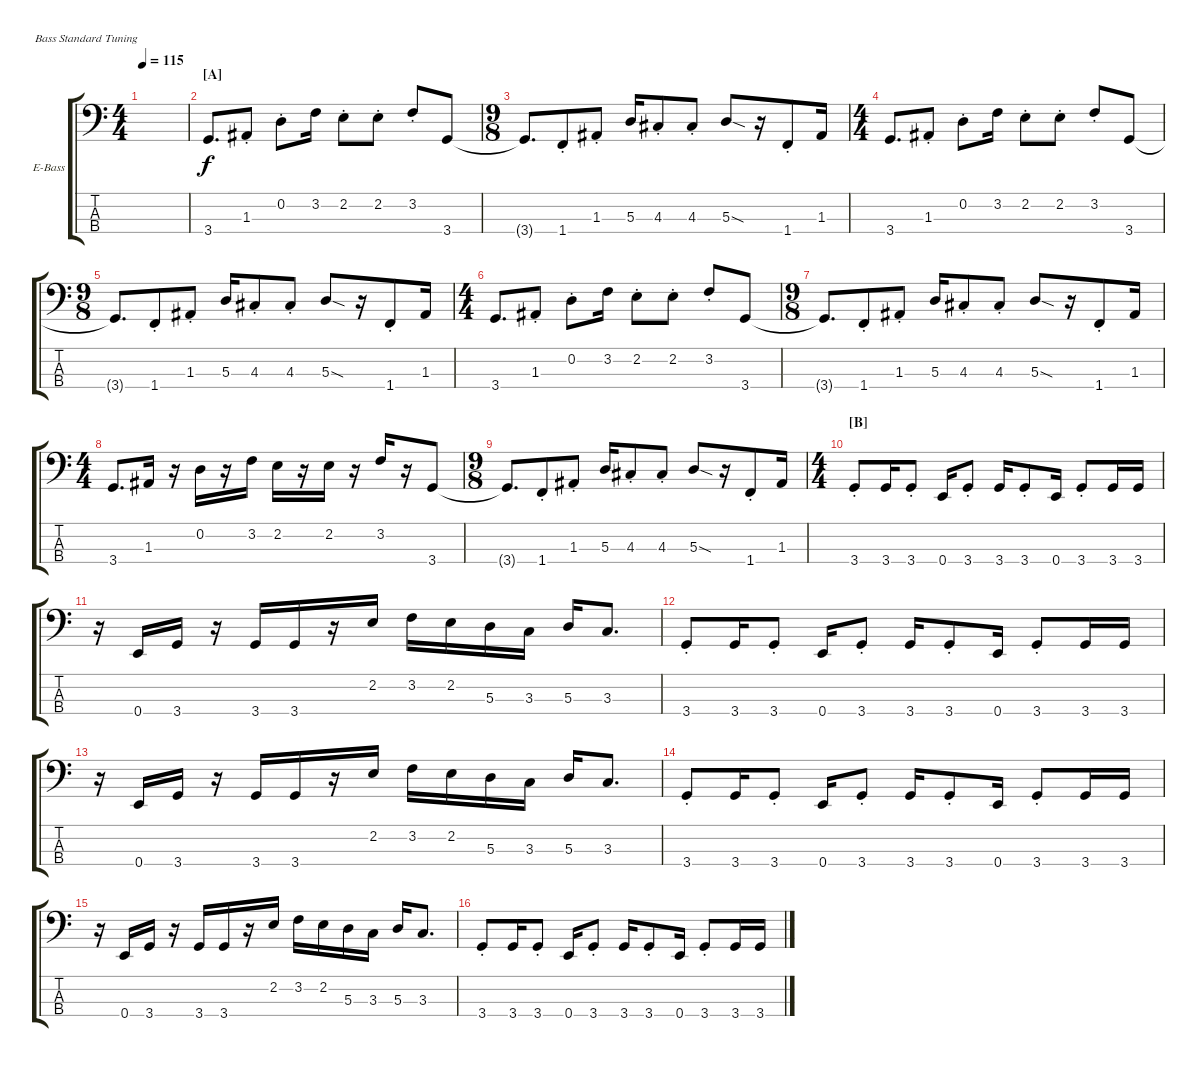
\defaultSystemsLayout 4
\bracketExtendMode groupsimilarinstruments
\firstSystemTrackNameOrientation horizontal
\otherSystemsTrackNameOrientation horizontal
\track ("Basse " "E-Bass") {instrument electricbassfinger}
\staff {score tabs}
\tuning (G2 D2 A1 E1)
\ts (4 4)
\tempo 115
\clef f4
\scale
0.183673
\ks c
|
\section ("A" "")
\scale
0.287284 3.4.8{d} 1.3{st}.8 0.2{st}.8 3.2.16 2.2{st}.8 2.2{st}.8 3.2{st}.8 3.4.8 |
\ts (9 8)
\scale
0.529042 3.4{t}.8{d} 1.4{st}.8 1.3{st}.8 5.3.16 4.3{st}.8 4.3{st}.8 5.3{sod}.8 r.16 1.4{st}.8 1.3.16 |
\ts (4 4)
\scale
0.292743 3.4.8{d} 1.3{st}.8 0.2{st}.8 3.2.16 2.2{st}.8 2.2{st}.8 3.2{st}.8 3.4.8 |
\ts (9 8)
\scale
0.414514 3.4{t}.8{d} 1.4{st}.8 1.3{st}.8 5.3.16 4.3{st}.8 4.3{st}.8 5.3{sod}.8 r.16 1.4{st}.8 1.3.16 |
\ts (4 4)
\scale
0.292743 3.4.8{d} 1.3{st}.8 0.2{st}.8 3.2.16 2.2{st}.8 2.2{st}.8 3.2{st}.8 3.4.8 |
\ts (9 8)
\scale
0.351775 3.4{t}.8{d} 1.4{st}.8 1.3{st}.8 5.3.16 4.3{st}.8 4.3{st}.8 5.3{sod}.8 r.16 1.4{st}.8 1.3.16 |
\ts (4 4)
\scale
0.296451 3.4.8{d} 1.3.16 r.16 0.2.16 r.16 3.2.16 2.2.16 r.16 2.2.16 r.16 3.2.16 r.16 3.4.8 |
\ts (9 8)
\scale
0.351775 3.4{t}.8{d} 1.4{st}.8 1.3{st}.8 5.3.16 4.3{st}.8 4.3{st}.8 5.3{sod}.8 r.16 1.4{st}.8 1.3.16 |
\ts (4 4)
\section ("B" "")
\scale
0.373372 3.4{st}.8 3.4.16 3.4{st}.8 0.4.16 3.4{st}.8 3.4.16 3.4{st}.8 0.4.16 3.4{st}.8 3.4.16 3.4.16 |
\scale
0.332851 r.16 0.4.16 3.4.16 r.16 3.4.16 3.4.16 r.16 2.2.16 3.2.16 2.2.16 5.3.16 3.3.16 5.3.16 3.3.8{d} |
\scale
0.293777 3.4{st}.8 3.4.16 3.4{st}.8 0.4.16 3.4{st}.8 3.4.16 3.4{st}.8 0.4.16 3.4{st}.8 3.4.16 3.4.16 |
\scale
0.346908 r.16 0.4.16 3.4.16 r.16 3.4.16 3.4.16 r.16 2.2.16 3.2.16 2.2.16 5.3.16 3.3.16 5.3.16 3.3.8{d} |
\scale
0.306184 3.4{st}.8 3.4.16 3.4{st}.8 0.4.16 3.4{st}.8 3.4.16 3.4{st}.8 0.4.16 3.4{st}.8 3.4.16 3.4.16 |
\scale
0.346908 r.16 0.4.16 3.4.16 r.16 3.4.16 3.4.16 r.16 2.2.16 3.2.16 2.2.16 5.3.16 3.3.16 5.3.16 3.3.8{d} |
\scale
0.338898 3.4{st}.8 3.4.16 3.4{st}.8 0.4.16 3.4{st}.8 3.4.16 3.4{st}.8 0.4.16 3.4{st}.8 3.4.16 3.4.16
